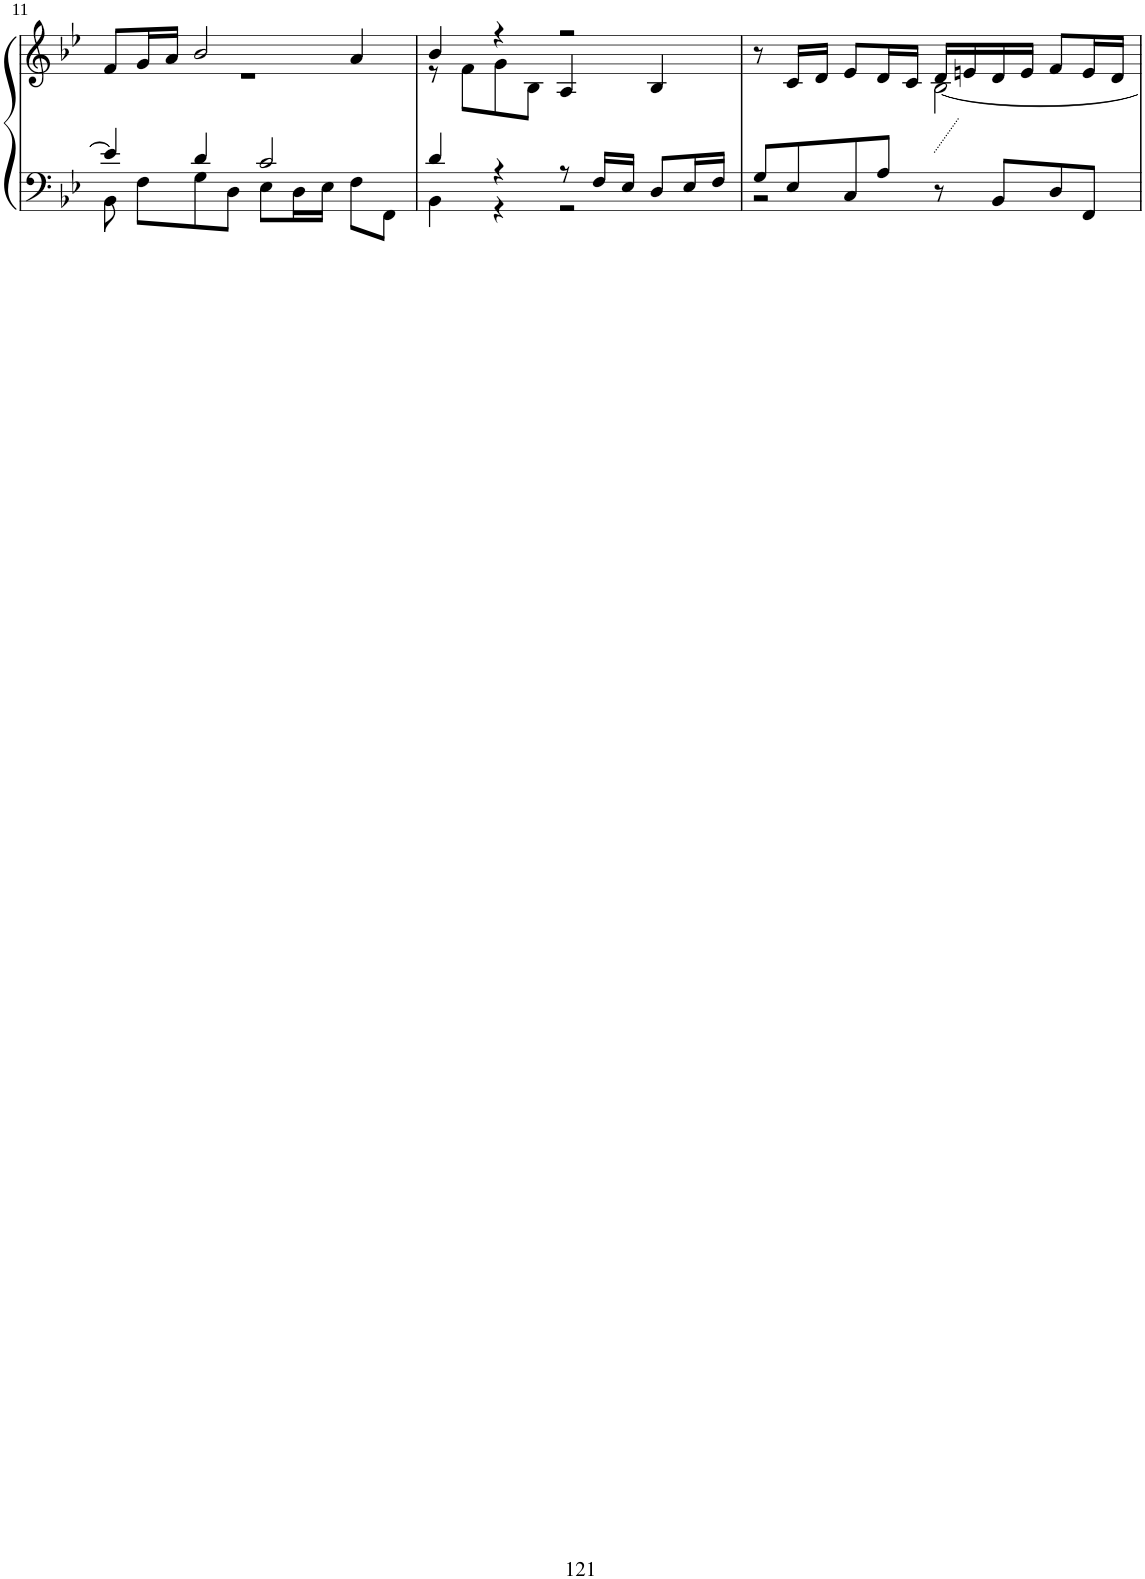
**kern	**kern
*part1	*part1
*staff2	*staff1
*I"Piano	*
*I'Pno	*
!!LO:PB:g=z
*clefF4	*clefG2
*k[b-e-]	*k[b-e-]
*M4/4	*M4/4
*met(c)	*met(c)
=11	=11
*^	*^
4e-/]	8BB-\	8f/L	1r
.	8F\L	16g/L	.
.	.	16a/JJ	.
4d/	8G\	2b-/	.
.	8D\J	.	.
2c/	8E-\L	.	.
.	16D\L	.	.
.	16E-\JJ	.	.
.	8F\L	4a/	.
.	8FF\J	.	.
=12	=12	=12	=12
4d/	4BB-\	4b-/	8r
.	.	.	8f\L
4r	4r	4r	8g\
.	.	.	8B-\J
8r	2r	2r	4A/
16F/LL	.	.	.
16E-/JJ	.	.	.
8D/L	.	.	4B-/
16E-/L	.	.	.
16F/JJ	.	.	.
=13	=13	=13	=13
8G/L	2r	8r	2ryy
8E-/	.	16c/LL	.
.	.	16d/JJ	.
8C/	.	8e-/L	.
8A/J	.	16d/L	.
.	.	16c/JJ	.
8r	2ryy	16d/LL	[2B-\
.	.	16en/	.
8BB-/L	.	16d/	.
.	.	16e/JJ	.
8D/	.	8f/L	.
8FF/J	.	16e/L	.
.	.	16d/JJ	.
*v	*v	*	*
*	*v	*v
=	=
*-	*-
